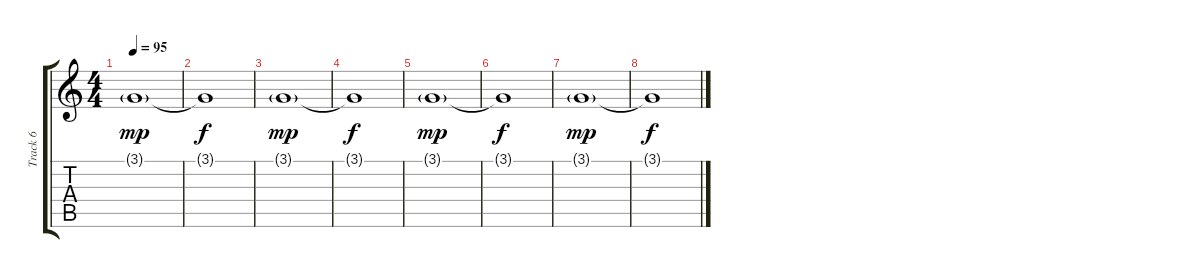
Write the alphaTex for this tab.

\track ("Track 6" "Track 6") {instrument choiraahs}
\staff {score tabs}
\tuning (E4 B3 G3 D3 A2 E2) {hide}
\ts (4 4)
\tempo 95
\clef g2
\ks c
3.1{g}.1{dy mp} |
3.1{t}.1{dy f} |
3.1{g}.1{dy mp} |
3.1{t}.1{dy f} |
3.1{g}.1{dy mp} |
3.1{t}.1{dy f} |
3.1{g}.1{dy mp} |
3.1{t}.1{dy f}
